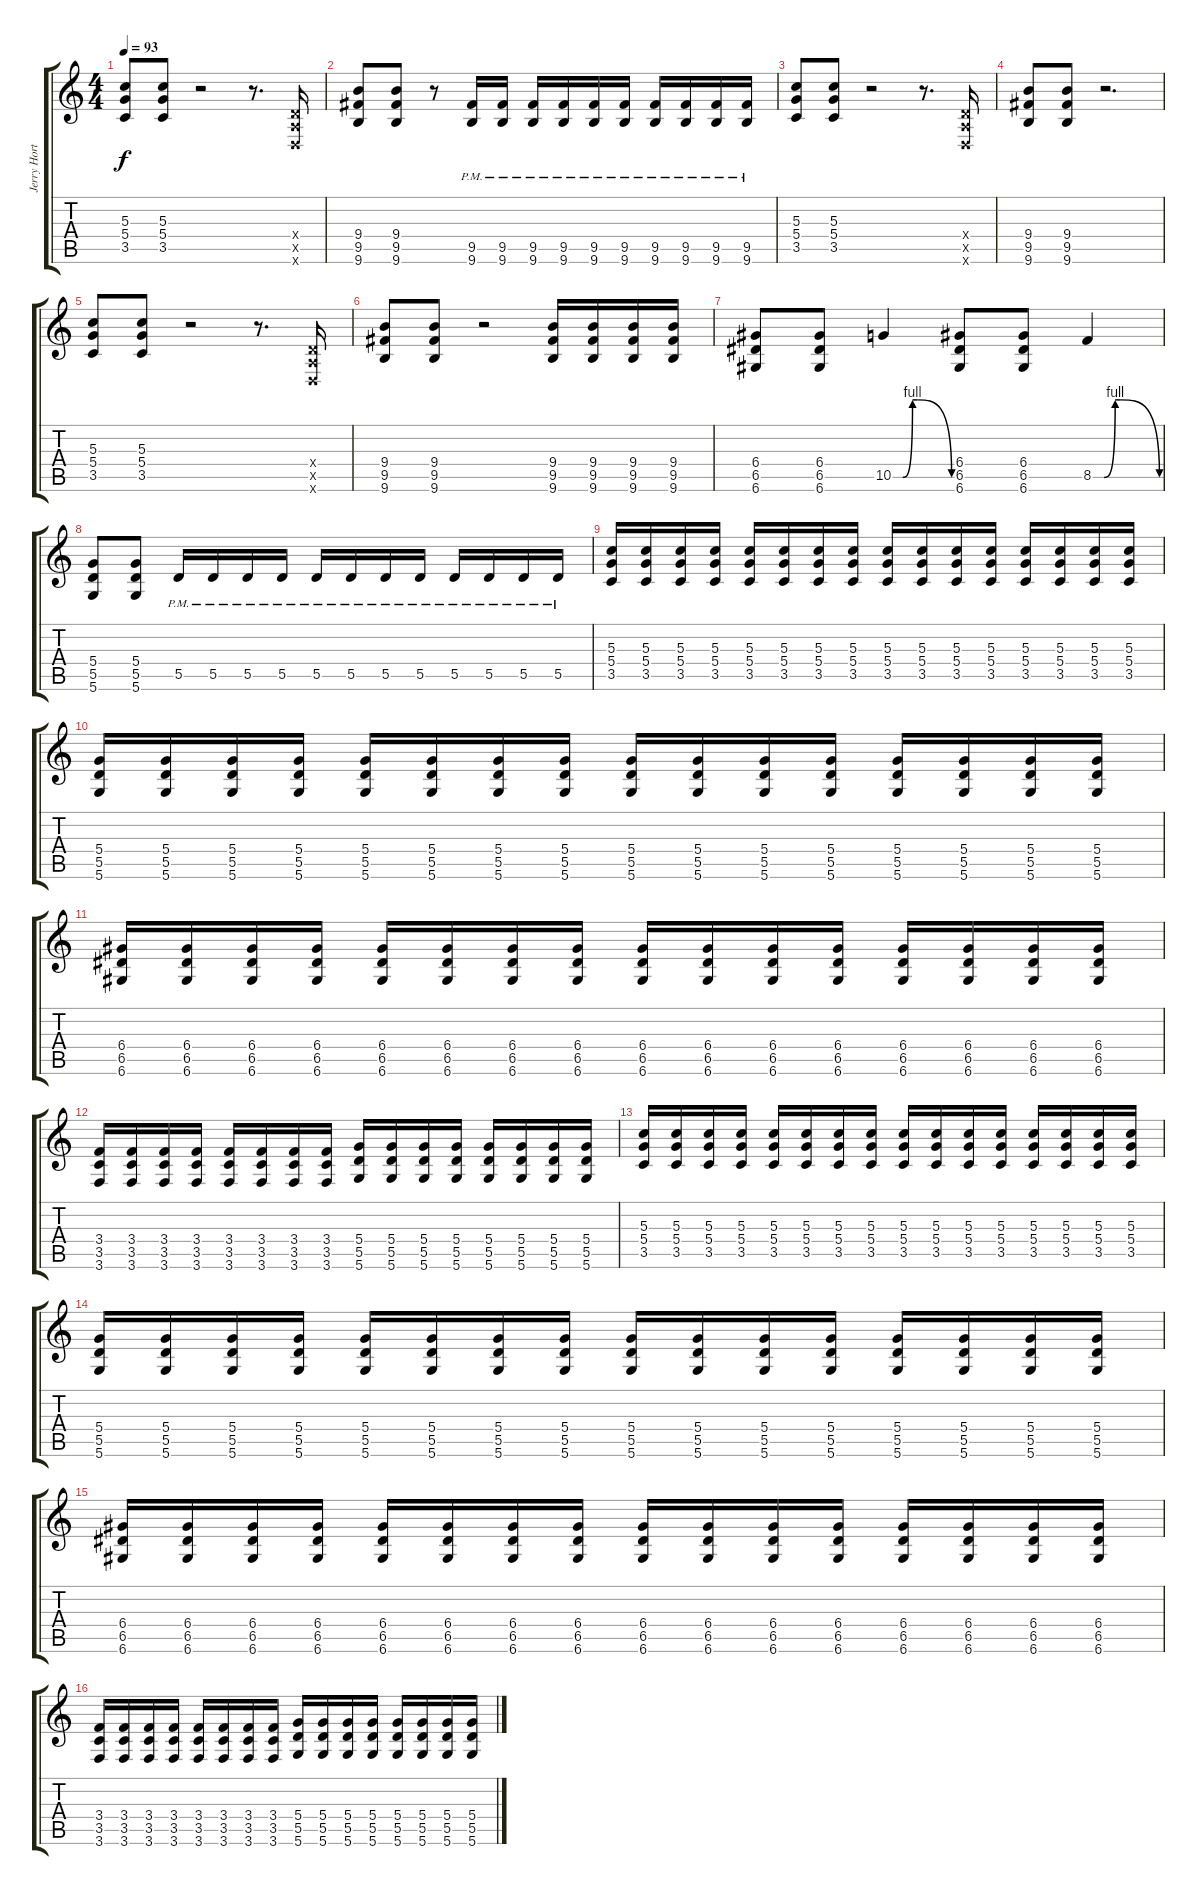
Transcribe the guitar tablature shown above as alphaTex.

\track ("Jerry Horton - Distorted" "Jerry Hort") {instrument distortionguitar}
\staff {score tabs}
\tuning (E4 B3 G3 D3 A2 D2) {hide}
\ts (4 4)
\tempo 93
\clef g2
\ks c
(5.3 5.4 3.5).8{dy f} (5.3 5.4 3.5).8 r.2 r.8{d} (0.4{x} 0.5{x} 0.6{x}).16 |
(9.4 9.5 9.6).8 (9.4 9.5 9.6).8 r.8 (9.5 9.6{pm}).16 (9.5 9.6{pm}).16 (9.5 9.6{pm}).16 (9.5 9.6{pm}).16 (9.5 9.6{pm}).16 (9.5 9.6{pm}).16 (9.5 9.6{pm}).16 (9.5 9.6{pm}).16 (9.5 9.6{pm}).16 (9.5 9.6{pm}).16 |
(5.3 5.4 3.5).8 (5.3 5.4 3.5).8 r.2 r.8{d} (0.4{x} 0.5{x} 0.6{x}).16 |
(9.4 9.5 9.6).8 (9.4 9.5 9.6).8 r.2{d} |
(5.3 5.4 3.5).8 (5.3 5.4 3.5).8 r.2 r.8{d} (0.4{x} 0.5{x} 0.6{x}).16 |
(9.4 9.5 9.6).8 (9.4 9.5 9.6).8 r.2 (9.4 9.5 9.6).16 (9.4 9.5 9.6).16 (9.4 9.5 9.6).16 (9.4 9.5 9.6).16 |
(6.4 6.5 6.6).8 (6.4 6.5 6.6).8 10.5{be (custom 0 0 10 0 20 4 25 4 60 0)}.4 (6.4 6.5 6.6).8 (6.4 6.5 6.6).8 8.5{be (custom 0 0 10 0 20 4 25 4 60 0)}.4 |
(5.4 5.5 5.6).8 (5.4 5.5 5.6).8 5.5{pm}.16 5.5{pm}.16 5.5{pm}.16 5.5{pm}.16 5.5{pm}.16 5.5{pm}.16 5.5{pm}.16 5.5{pm}.16 5.5{pm}.16 5.5{pm}.16 5.5{pm}.16 5.5{pm}.16 |
(5.3 5.4 3.5).16 (5.3 5.4 3.5).16 (5.3 5.4 3.5).16 (5.3 5.4 3.5).16 (5.3 5.4 3.5).16 (5.3 5.4 3.5).16 (5.3 5.4 3.5).16 (5.3 5.4 3.5).16 (5.3 5.4 3.5).16 (5.3 5.4 3.5).16 (5.3 5.4 3.5).16 (5.3 5.4 3.5).16 (5.3 5.4 3.5).16 (5.3 5.4 3.5).16 (5.3 5.4 3.5).16 (5.3 5.4 3.5).16 |
(5.4 5.5 5.6).16 (5.4 5.5 5.6).16 (5.4 5.5 5.6).16 (5.4 5.5 5.6).16 (5.4 5.5 5.6).16 (5.4 5.5 5.6).16 (5.4 5.5 5.6).16 (5.4 5.5 5.6).16 (5.4 5.5 5.6).16 (5.4 5.5 5.6).16 (5.4 5.5 5.6).16 (5.4 5.5 5.6).16 (5.4 5.5 5.6).16 (5.4 5.5 5.6).16 (5.4 5.5 5.6).16 (5.4 5.5 5.6).16 |
(6.4 6.5 6.6).16 (6.4 6.5 6.6).16 (6.4 6.5 6.6).16 (6.4 6.5 6.6).16 (6.4 6.5 6.6).16 (6.4 6.5 6.6).16 (6.4 6.5 6.6).16 (6.4 6.5 6.6).16 (6.4 6.5 6.6).16 (6.4 6.5 6.6).16 (6.4 6.5 6.6).16 (6.4 6.5 6.6).16 (6.4 6.5 6.6).16 (6.4 6.5 6.6).16 (6.4 6.5 6.6).16 (6.4 6.5 6.6).16 |
(3.4 3.5 3.6).16 (3.4 3.5 3.6).16 (3.4 3.5 3.6).16 (3.4 3.5 3.6).16 (3.4 3.5 3.6).16 (3.4 3.5 3.6).16 (3.4 3.5 3.6).16 (3.4 3.5 3.6).16 (5.4 5.5 5.6).16 (5.4 5.5 5.6).16 (5.4 5.5 5.6).16 (5.4 5.5 5.6).16 (5.4 5.5 5.6).16 (5.4 5.5 5.6).16 (5.4 5.5 5.6).16 (5.4 5.5 5.6).16 |
(5.3 5.4 3.5).16 (5.3 5.4 3.5).16 (5.3 5.4 3.5).16 (5.3 5.4 3.5).16 (5.3 5.4 3.5).16 (5.3 5.4 3.5).16 (5.3 5.4 3.5).16 (5.3 5.4 3.5).16 (5.3 5.4 3.5).16 (5.3 5.4 3.5).16 (5.3 5.4 3.5).16 (5.3 5.4 3.5).16 (5.3 5.4 3.5).16 (5.3 5.4 3.5).16 (5.3 5.4 3.5).16 (5.3 5.4 3.5).16 |
(5.4 5.5 5.6).16 (5.4 5.5 5.6).16 (5.4 5.5 5.6).16 (5.4 5.5 5.6).16 (5.4 5.5 5.6).16 (5.4 5.5 5.6).16 (5.4 5.5 5.6).16 (5.4 5.5 5.6).16 (5.4 5.5 5.6).16 (5.4 5.5 5.6).16 (5.4 5.5 5.6).16 (5.4 5.5 5.6).16 (5.4 5.5 5.6).16 (5.4 5.5 5.6).16 (5.4 5.5 5.6).16 (5.4 5.5 5.6).16 |
(6.4 6.5 6.6).16 (6.4 6.5 6.6).16 (6.4 6.5 6.6).16 (6.4 6.5 6.6).16 (6.4 6.5 6.6).16 (6.4 6.5 6.6).16 (6.4 6.5 6.6).16 (6.4 6.5 6.6).16 (6.4 6.5 6.6).16 (6.4 6.5 6.6).16 (6.4 6.5 6.6).16 (6.4 6.5 6.6).16 (6.4 6.5 6.6).16 (6.4 6.5 6.6).16 (6.4 6.5 6.6).16 (6.4 6.5 6.6).16 |
(3.4 3.5 3.6).16 (3.4 3.5 3.6).16 (3.4 3.5 3.6).16 (3.4 3.5 3.6).16 (3.4 3.5 3.6).16 (3.4 3.5 3.6).16 (3.4 3.5 3.6).16 (3.4 3.5 3.6).16 (5.4 5.5 5.6).16 (5.4 5.5 5.6).16 (5.4 5.5 5.6).16 (5.4 5.5 5.6).16 (5.4 5.5 5.6).16 (5.4 5.5 5.6).16 (5.4 5.5 5.6).16 (5.4 5.5 5.6).16
